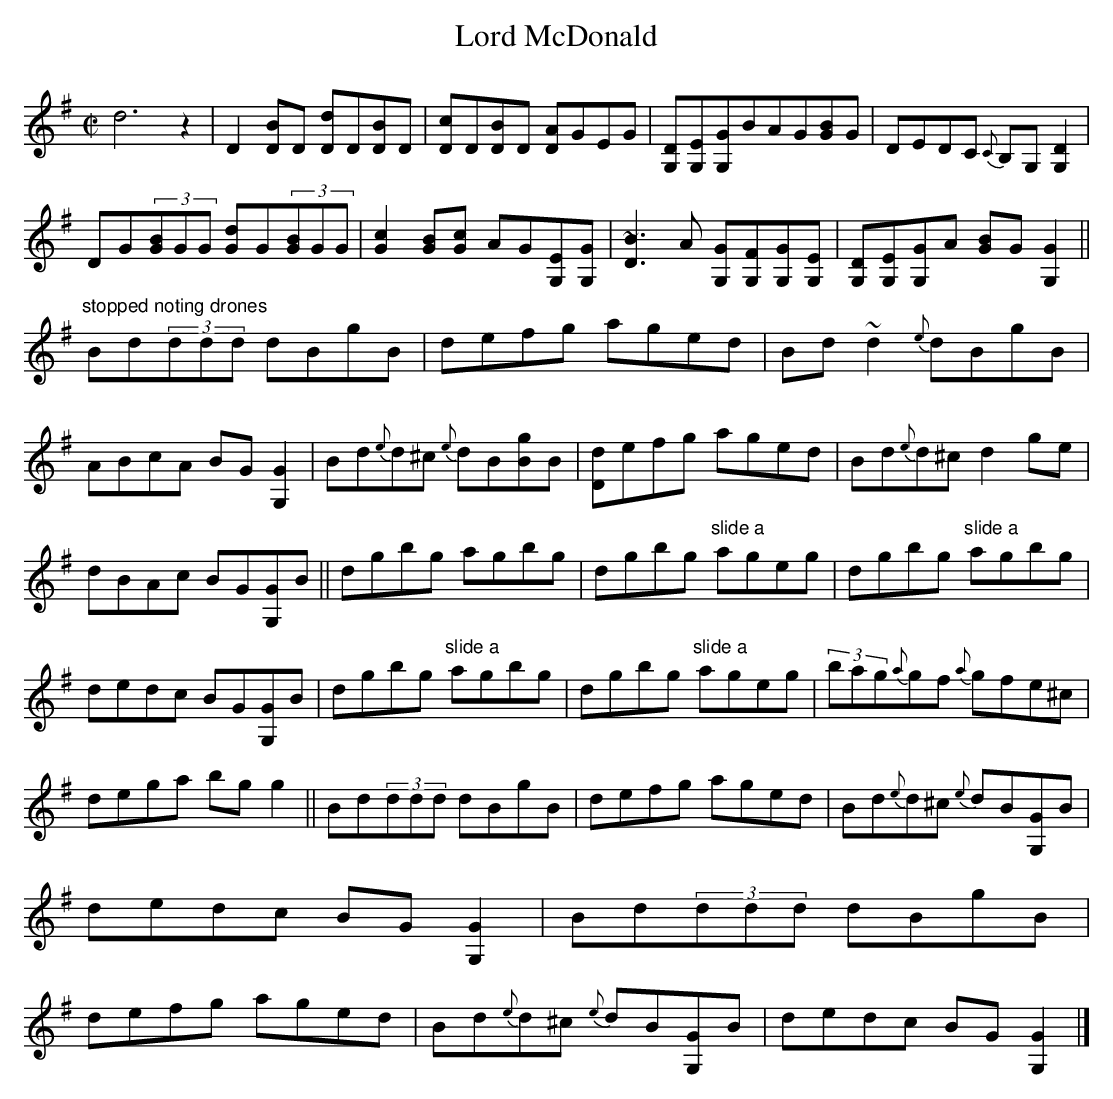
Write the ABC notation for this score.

X:1
T:Lord McDonald
E:9
M:C|
K:G
d6 z2|D2[BD]D [dD]D[BD]D|[cD]D[BD]D [AD]GEG|\
[DG,][EG,][GG,]BAG[BG]G|DEDC {C}B,G,[G,2D2]|\
DG(3[BG]GG [dG]G(3[BG]GG|[c2G2][BG][cG] AG[EG,][GG,]|\
[~B3D3]A [GG,][FG,][GG,][EG,]|[DG,][EG,][GG,]A [BG]G[G2G,2]||\
"stopped noting drones"Bd(3ddd dBgB|defg aged|Bd~d2 {e}dBgB|ABcA BG[G2G,2]|\
Bd{e}d^c {e}dB[gB]B|[dD]efg aged|Bd{e}d^c d2ge|dBAc BG[GG,]B||\
dgbg agbg|dgbg "slide a"ageg|dgbg "slide a"agbg|dedc BG[GG,]B|\
dgbg "slide a"agbg|dgbg "slide a"ageg|(3bag{a}gf {a}gfe^c|dega bgg2||\
Bd(3ddd dBgB|defg aged|Bd{e}d^c {e}dB[GG,]B|dedc BG[G2G,2]|\
Bd(3ddd dBgB|defg aged|Bd{e}d^c {e}dB[GG,]B|dedc BG[G2G,2]|]*
